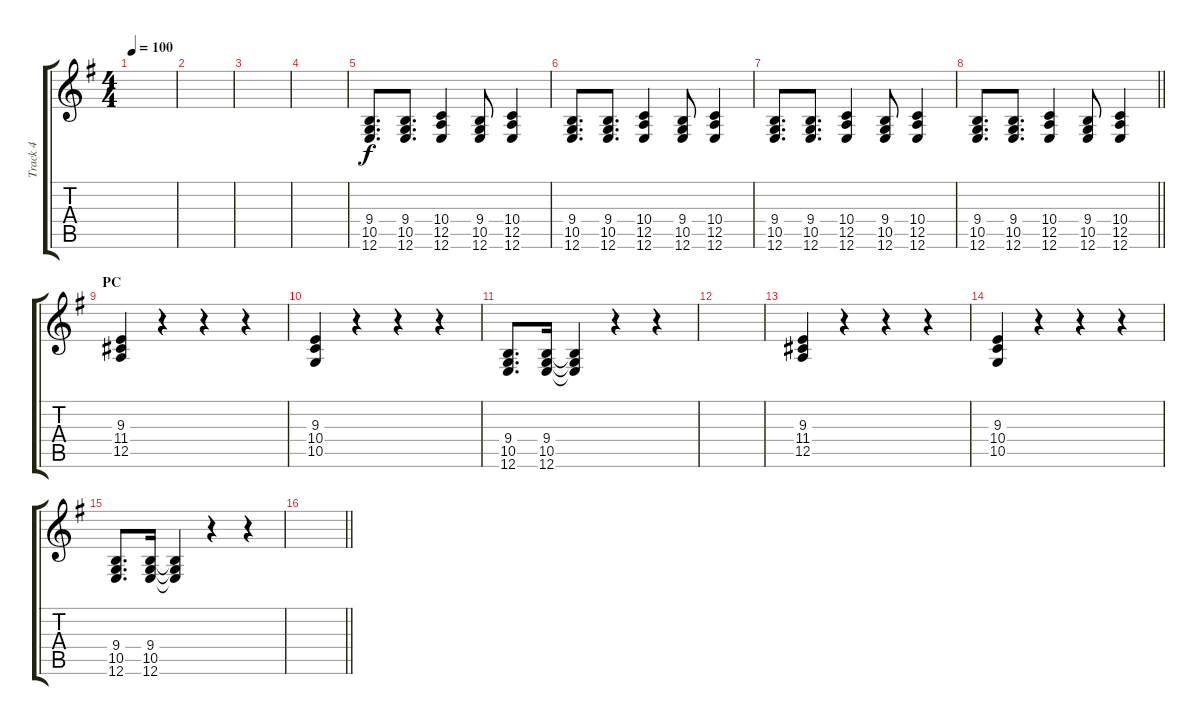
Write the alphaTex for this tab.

\track ("Track 4" "Track 4") {instrument electricgrandpiano}
\staff {score tabs}
\tuning (E4 B3 G3 D3 A2 E2) {hide}
\ts (4 4)
\tempo 100
\clef g2
\ks g
|
|
|
|
(9.4 10.5 12.6).8{d} (9.4 10.5 12.6).8{d} (10.4 12.5 12.6).4 (9.4 10.5 12.6).8 (10.4 12.5 12.6).4 |
(9.4 10.5 12.6).8{d} (9.4 10.5 12.6).8{d} (10.4 12.5 12.6).4 (9.4 10.5 12.6).8 (10.4 12.5 12.6).4 |
(9.4 10.5 12.6).8{d} (9.4 10.5 12.6).8{d} (10.4 12.5 12.6).4 (9.4 10.5 12.6).8 (10.4 12.5 12.6).4 |
\barLineRight lightlight
(9.4 10.5 12.6).8{d} (9.4 10.5 12.6).8{d} (10.4 12.5 12.6).4 (9.4 10.5 12.6).8 (10.4 12.5 12.6).4 |
\section ("" "PC")
(9.3 11.4 12.5).4 r.4 r.4 r.4 |
(9.3 10.4 10.5).4 r.4 r.4 r.4 |
(9.4 10.5 12.6).8{d} (9.4 10.5 12.6).16 (9.4{t} 10.5{t} 12.6{t}).4 r.4 r.4 |
|
(9.3 11.4 12.5).4 r.4 r.4 r.4 |
(9.3 10.4 10.5).4 r.4 r.4 r.4 |
(9.4 10.5 12.6).8{d} (9.4 10.5 12.6).16 (9.4{t} 10.5{t} 12.6{t}).4 r.4 r.4 |
\barLineRight lightlight
